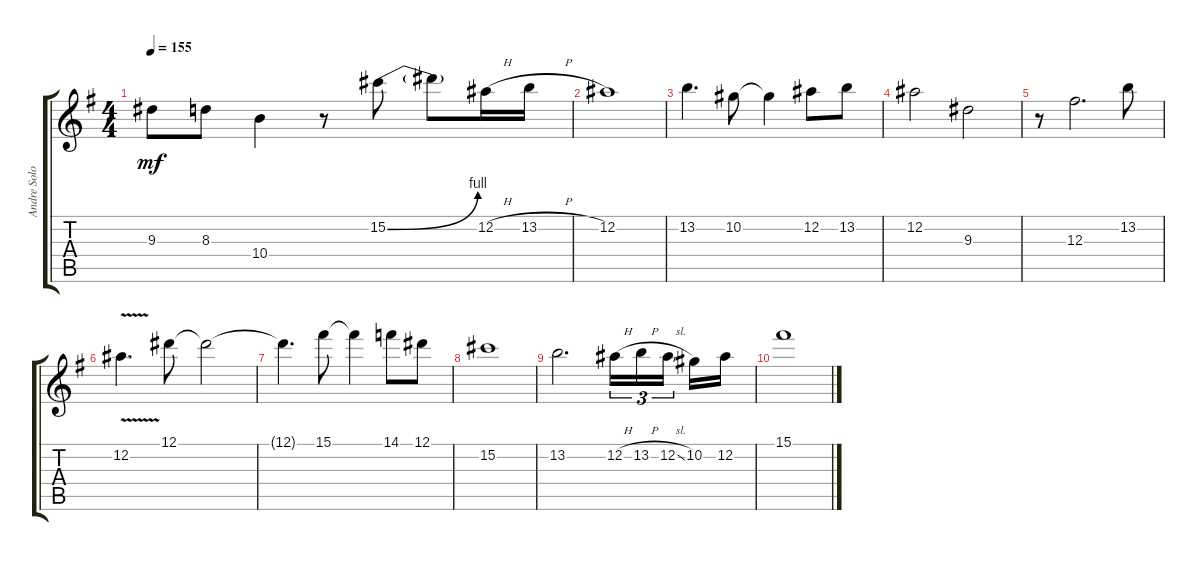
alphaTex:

\track ("Andre Solo" "Andre Solo") {instrument distortionguitar}
\staff {score tabs}
\tuning (Eb4 Bb3 Gb3 Db3 Ab2 Eb2) {hide}
\ts (4 4)
\tempo 155
\clef g2
\ks g
9.3.8{dy mf} 8.3.8 10.4.4 r.8 15.2{be (bend 0 0 60 4)}.8 15.2{t}.8 12.2{h}.16 13.2{h}.16 |
12.2.1 |
13.2.4{d} 10.2.8 10.2{t}.4 12.2.8 13.2.8 |
12.2.2 9.3.2 |
r.8 12.3.2{d} 13.2.8 |
12.2{v}.4{d} 12.1.8 12.1{t}.2 |
12.1{t}.4{d} 15.1.8 15.1{t}.4 14.1.8 12.1.8 |
15.2.1 |
13.2.2{d} 12.2{h}.16{tu (3 2)} 13.2{h}.16{tu (3 2)} 12.2{sl}.16{tu (3 2) beam splitsecondary} 10.2.16 12.2.16 |
15.1.1
